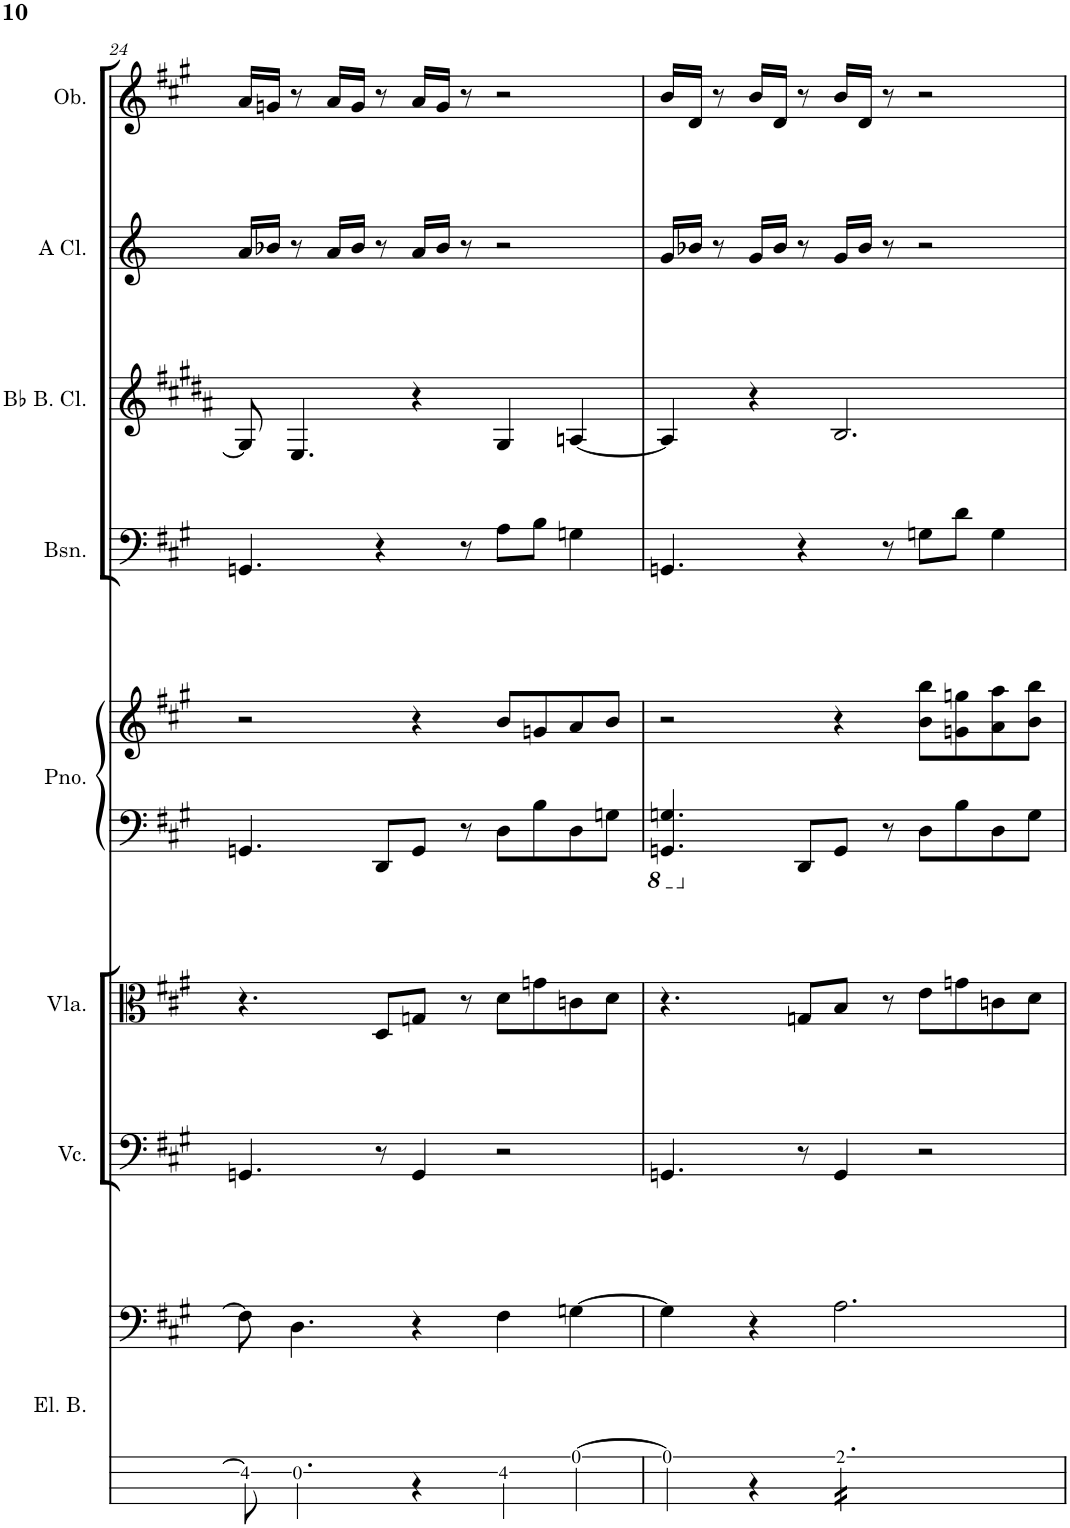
**kern	**kern	**kern	**kern	**kern	**kern	**kern	**kern	**kern	**kern
*part8	*part8	*part7	*part6	*part5	*part5	*part4	*part3	*part2	*part1
*staff10	*staff9	*staff8	*staff7	*staff6	*staff5	*staff4	*staff3	*staff2	*staff1
*I"Electric Bass	*	*I"Violoncello	*I"Viola	*I"Piano	*	*I"Bassoon	*I"Bb Bass Clarinet	*I"A Clarinet	*I"Oboe
*I'El. B.	*	*I'Vc.	*I'Vla.	*I'Pno.	*	*I'Bsn.	*I'Bb B. Cl.	*I'A Cl.	*I'Ob.
!!LO:PB:g=z
*	*clefF4	*clefF4	*clefC3	*clefF4	*clefG2	*clefF4	*clefG2	*clefG2	*clefG2
*Trd7c12	*Trd7c12	*	*	*	*	*	*Trd8c14	*Trd2c3	*
*k[f#c#g#]	*k[f#c#g#]	*k[f#c#g#]	*k[f#c#g#]	*k[f#c#g#]	*k[f#c#g#]	*k[f#c#g#]	*k[f#c#g#d#a#]	*k[]	*k[f#c#g#]
*M5/4	*M5/4	*M5/4	*M5/4	*M5/4	*M5/4	*M5/4	*M5/4	*M5/4	*M5/4
=24	=24	=24	=24	=24	=24	=24	=24	=24	=24
8F#\]	8F#\]	4.GGn/	4.r	4.GGn/	2r	4.GGn/	8G#/]	16a/LL	16a/LL
.	.	.	.	.	.	.	.	16b-X/JJ	16gn/JJ
4.D\	4.D\	.	.	.	.	.	4.E/	8r	8r
.	.	.	.	.	.	.	.	16a/LL	16a/LL
.	.	.	.	.	.	.	.	16b-/JJ	16g/JJ
.	.	8r	8D/L	8DD/L	.	4r	.	8r	8r
4r	4r	4GG/	8Gn/J	8GG/J	4r	.	4r	16a/LL	16a/LL
.	.	.	.	.	.	.	.	16b-/JJ	16g/JJ
.	.	.	8r	8r	.	8r	.	8r	8r
4F#\	4F#\	2r	8d\L	8D\L	8b/L	8A\L	4G#/	2r	2r
.	.	.	8gn\	8B\	8gn/	8B\J	.	.	.
[4G\	[4Gn\	.	8cn\	8D\	8a/	4Gn\	[4An/	.	.
.	.	.	8d\J	8Gn\J	8b/J	.	.	.	.
=25	=25	=25	=25	=25	=25	=25	=25	=25	=25
*	*	*	*	*8ba	*	*	*	*	*
4G\]	4G\]	4.GGn/	4.r	4.GGGn/ 4.GGn/	2r	4.GGn/	4A/]	16g/LL	16b/LL
.	.	.	.	.	.	.	.	16b-X/JJ	16d/JJ
.	.	.	.	.	.	.	.	8r	8r
4r	4r	.	.	.	.	.	4r	16g/LL	16b/LL
.	.	.	.	.	.	.	.	16b-/JJ	16d/JJ
*	*	*	*	*X8ba	*	*	*	*	*
.	.	8r	8Gn/L	8DD/L	.	4r	.	8r	8r
2.A\	2.A\	4GG/	8B/J	8GG/J	4r	.	2.B/	16g/LL	16b/LL
.	.	.	.	.	.	.	.	16b-/JJ	16d/JJ
.	.	.	8r	8r	.	8r	.	8r	8r
.	.	2r	8e\L	8D\L	8b\ 8bb\L	8Gn\L	.	2r	2r
.	.	.	8gn\	8B\	8gn\ 8ggn\	8d\J	.	.	.
.	.	.	8cn\	8D\	8a\ 8aa\	4G\	.	.	.
.	.	.	8d\J	8G\J	8b\ 8bb\J	.	.	.	.
=	=	=	=	=	=	=	=	=	=
*-	*-	*-	*-	*-	*-	*-	*-	*-	*-
